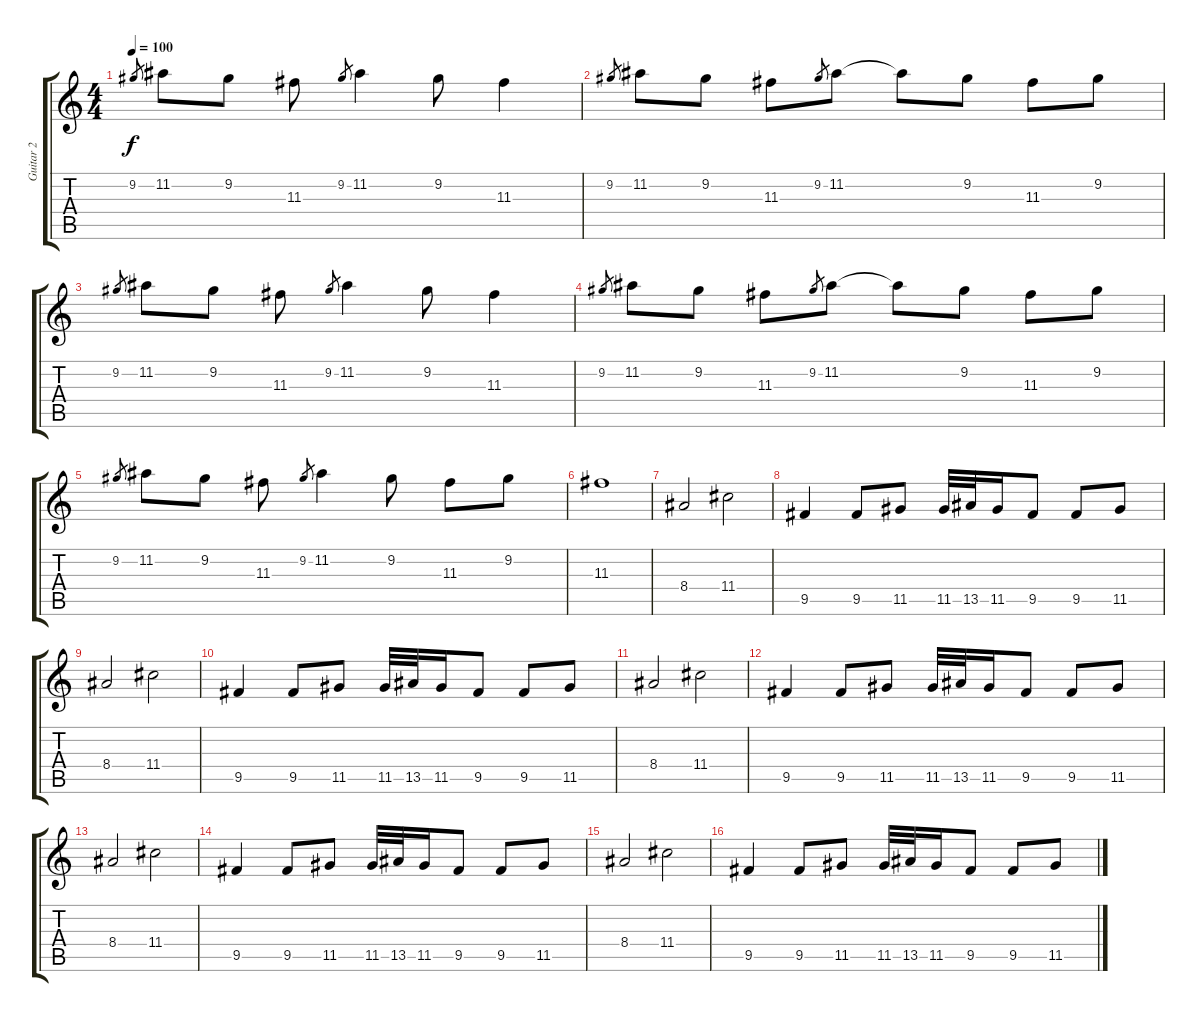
\track ("Guitar 2" "Guitar 2") {instrument electricguitarjazz}
\staff {score tabs}
\tuning (E4 B3 G3 D3 A2 E2) {hide}
\ts (4 4)
\tempo 100
\clef g2
\ks c
9.2.8{gr dy f} 11.2.8 9.2.8 11.3.8 9.2.8{gr} 11.2.4 9.2.8 11.3.4 |
9.2.8{gr} 11.2.8 9.2.8 11.3.8 9.2.8{gr} 11.2.8 11.2{t}.8 9.2.8 11.3.8 9.2.8 |
9.2.8{gr} 11.2.8 9.2.8 11.3.8 9.2.8{gr} 11.2.4 9.2.8 11.3.4 |
9.2.8{gr} 11.2.8 9.2.8 11.3.8 9.2.8{gr} 11.2.8 11.2{t}.8 9.2.8 11.3.8 9.2.8 |
9.2.8{gr} 11.2.8 9.2.8 11.3.8 9.2.8{gr} 11.2.4 9.2.8 11.3.8 9.2.8 |
11.3.1 |
8.4.2 11.4.2 |
9.5.4 9.5.8 11.5.8 11.5.32 13.5.32 11.5.16 9.5.8 9.5.8 11.5.8 |
8.4.2 11.4.2 |
9.5.4 9.5.8 11.5.8 11.5.32 13.5.32 11.5.16 9.5.8 9.5.8 11.5.8 |
8.4.2 11.4.2 |
9.5.4 9.5.8 11.5.8 11.5.32 13.5.32 11.5.16 9.5.8 9.5.8 11.5.8 |
8.4.2 11.4.2 |
9.5.4 9.5.8 11.5.8 11.5.32 13.5.32 11.5.16 9.5.8 9.5.8 11.5.8 |
8.4.2 11.4.2 |
9.5.4 9.5.8 11.5.8 11.5.32 13.5.32 11.5.16 9.5.8 9.5.8 11.5.8
